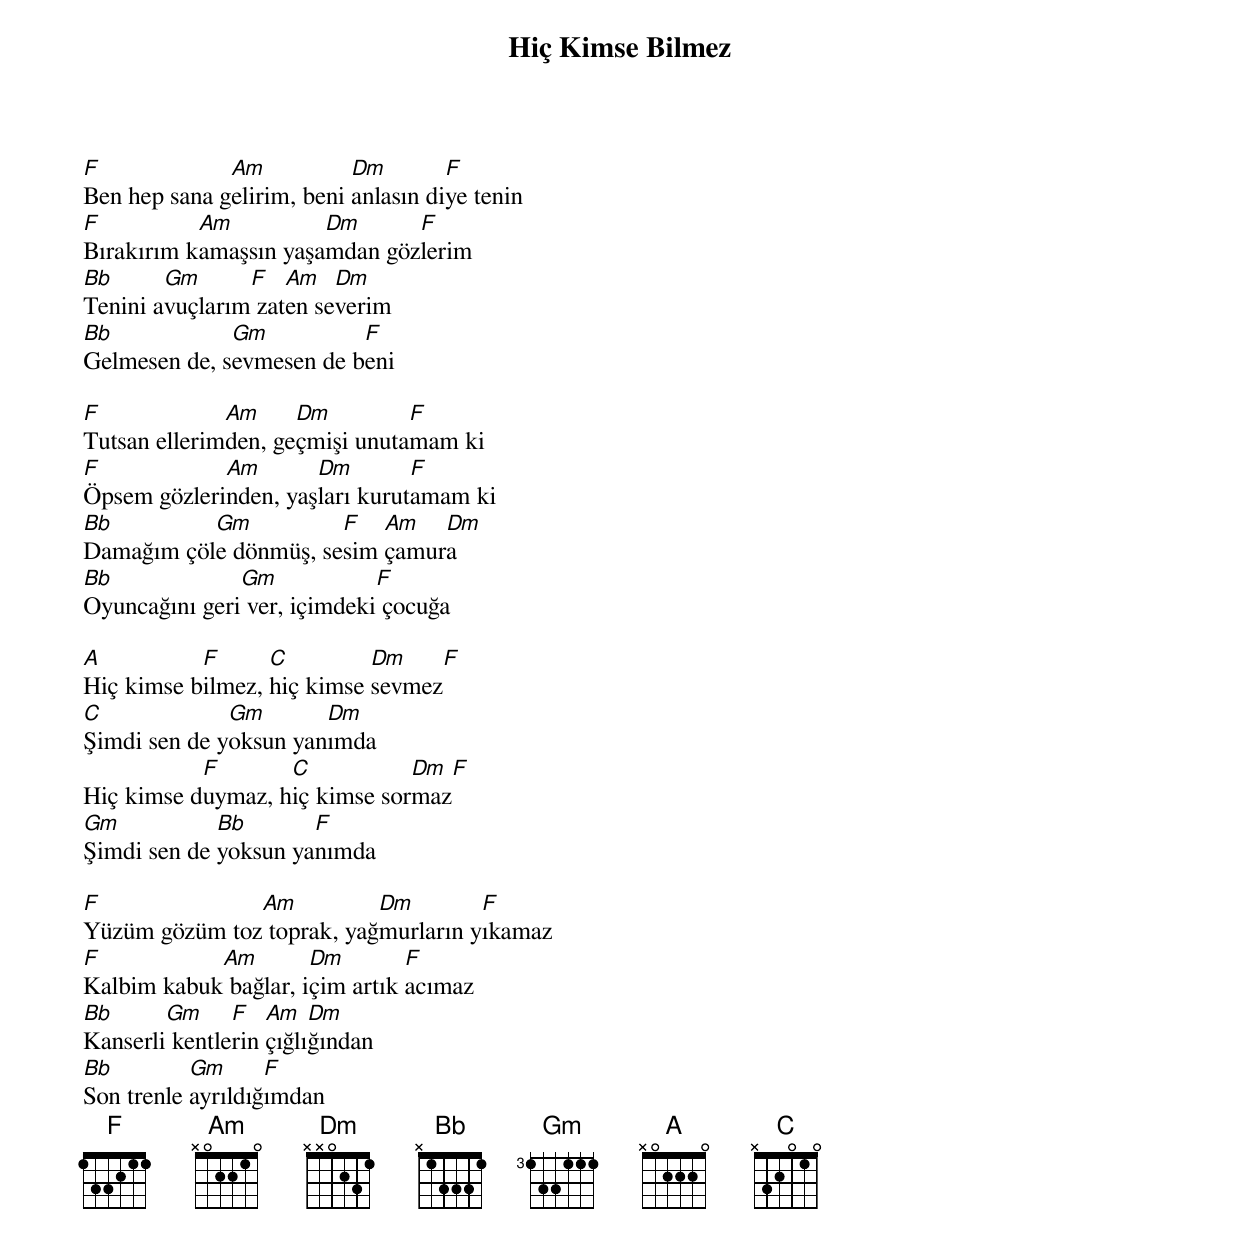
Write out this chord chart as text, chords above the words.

{title: Hiç Kimse Bilmez}
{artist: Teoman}

F             Am           Dm        F
Ben hep sana gelirim, beni anlasın diye tenin
F          Am          Dm      F
Bırakırım kamaşsın yaşamdan gözlerim
Bb      Gm      F   Am   Dm
Tenini avuçlarım zaten severim
Bb            Gm          F
Gelmesen de, sevmesen de beni

F             Am     Dm         F
Tutsan ellerimden, geçmişi unutamam ki
F            Am       Dm        F
Öpsem gözlerinden, yaşları kurutamam ki
Bb         Gm          F   Am   Dm
Damağım çöle dönmüş, sesim çamura
Bb             Gm            F
Oyuncağını geri ver, içimdeki çocuğa

A          F      C         Dm     F
Hiç kimse bilmez, hiç kimse sevmez
C             Gm       Dm
Şimdi sen de yoksun yanımda
           F       C           Dm     F
Hiç kimse duymaz, hiç kimse sormaz
Gm           Bb       F
Şimdi sen de yoksun yanımda

F              Am          Dm        F
Yüzüm gözüm toz toprak, yağmurların yıkamaz
F           Am        Dm        F
Kalbim kabuk bağlar, içim artık acımaz
Bb      Gm     F   Am   Dm
Kanserli kentlerin çığlığından
Bb         Gm      F
Son trenle ayrıldığımdan
